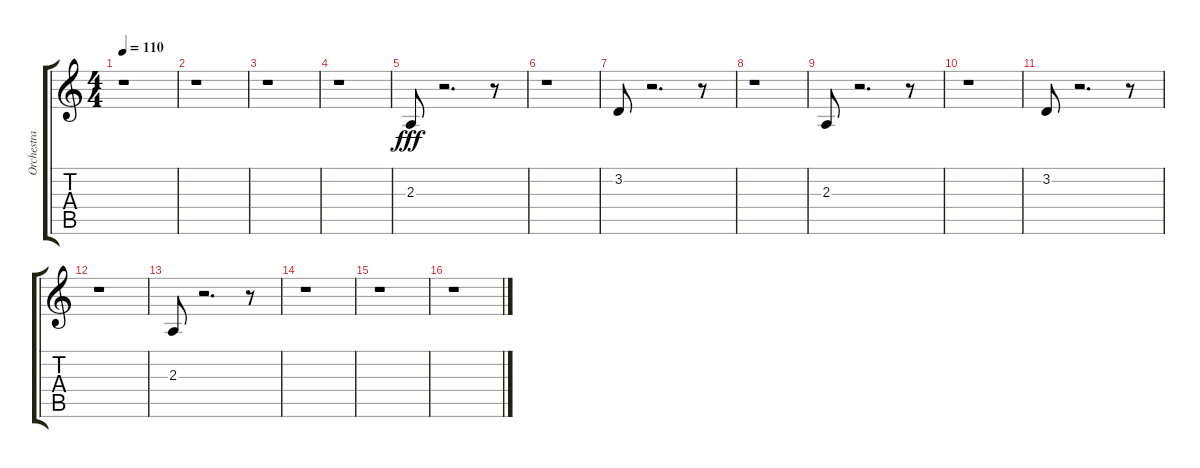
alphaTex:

\track ("Orchestra Hit" "Orchestra ") {instrument orchestrahit}
\staff {score tabs}
\tuning (E4 B3 G3 D3 A2 E2) {hide}
\ts (4 4)
\tempo 110
\clef g2
\ks c
r.1{dy fff} |
r.1 |
r.1 |
r.1 |
2.3.8{instrument orchestrahit} r.2{d} r.8 |
r.1 |
3.2.8 r.2{d} r.8 |
r.1 |
2.3.8 r.2{d} r.8 |
r.1 |
3.2.8 r.2{d} r.8 |
r.1 |
2.3.8 r.2{d} r.8 |
r.1 |
r.1 |
r.1
